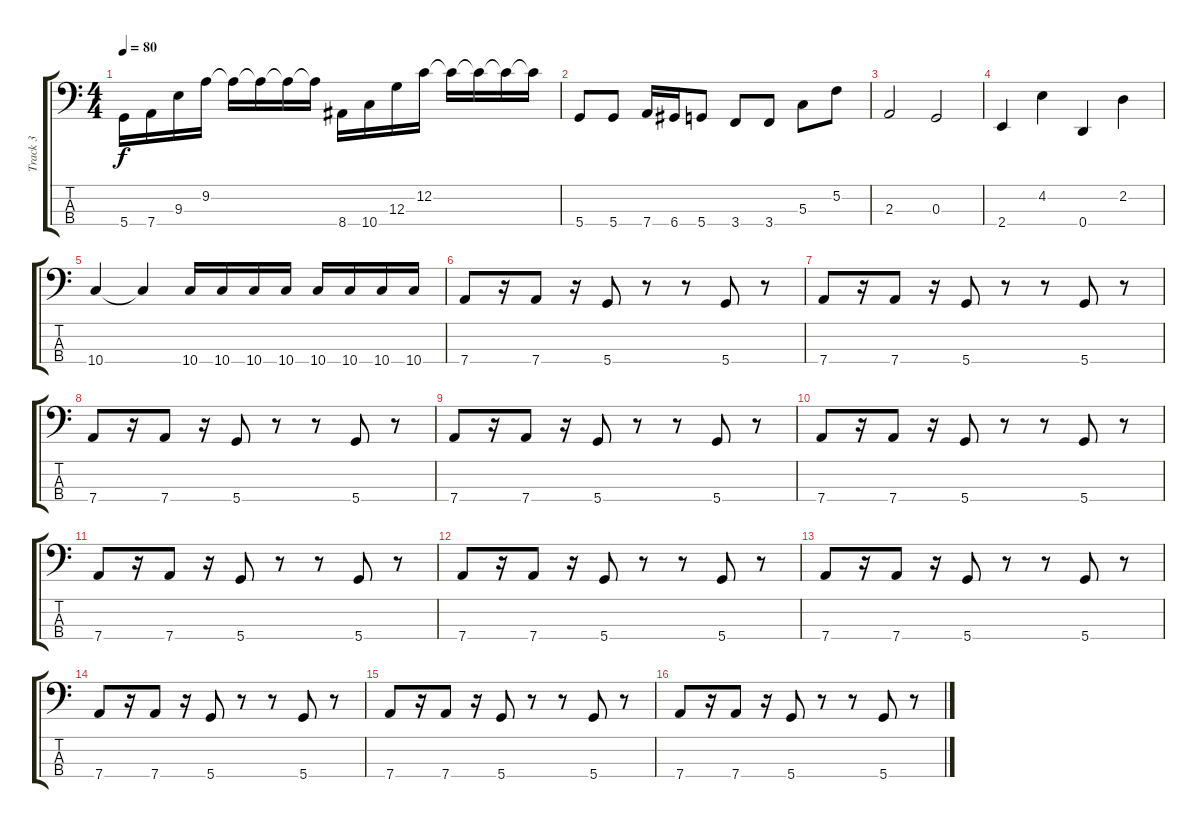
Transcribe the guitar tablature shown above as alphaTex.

\track ("Track 3" "Track 3") {instrument electricbassfinger}
\staff {score tabs}
\tuning (F2 C2 G1 D1) {hide}
\ts (4 4)
\tempo 80
\clef f4
\ks c
5.4.16{dy f} 7.4.16 9.3.16 9.2.16 9.2{t}.16 9.2{t}.16 9.2{t}.16 9.2{t}.16 8.4.16 10.4.16 12.3.16 12.2.16 12.2{t}.16 12.2{t}.16 12.2{t}.16 12.2{t}.16 |
5.4.8 5.4.8 7.4.16 6.4.16 5.4.8 3.4.8 3.4.8 5.3.8 5.2.8 |
2.3.2 0.3.2 |
2.4.4 4.2.4 0.4.4 2.2.4 |
10.4.4 10.4{t}.4 10.4.16 10.4.16 10.4.16 10.4.16 10.4.16 10.4.16 10.4.16 10.4.16 |
7.4.8 r.16 7.4.8 r.16 5.4.8 r.8 r.8 5.4.8 r.8 |
7.4.8 r.16 7.4.8 r.16 5.4.8 r.8 r.8 5.4.8 r.8 |
7.4.8 r.16 7.4.8 r.16 5.4.8 r.8 r.8 5.4.8 r.8 |
7.4.8 r.16 7.4.8 r.16 5.4.8 r.8 r.8 5.4.8 r.8 |
7.4.8 r.16 7.4.8 r.16 5.4.8 r.8 r.8 5.4.8 r.8 |
7.4.8 r.16 7.4.8 r.16 5.4.8 r.8 r.8 5.4.8 r.8 |
7.4.8 r.16 7.4.8 r.16 5.4.8 r.8 r.8 5.4.8 r.8 |
7.4.8 r.16 7.4.8 r.16 5.4.8 r.8 r.8 5.4.8 r.8 |
7.4.8 r.16 7.4.8 r.16 5.4.8 r.8 r.8 5.4.8 r.8 |
7.4.8 r.16 7.4.8 r.16 5.4.8 r.8 r.8 5.4.8 r.8 |
7.4.8 r.16 7.4.8 r.16 5.4.8 r.8 r.8 5.4.8 r.8
